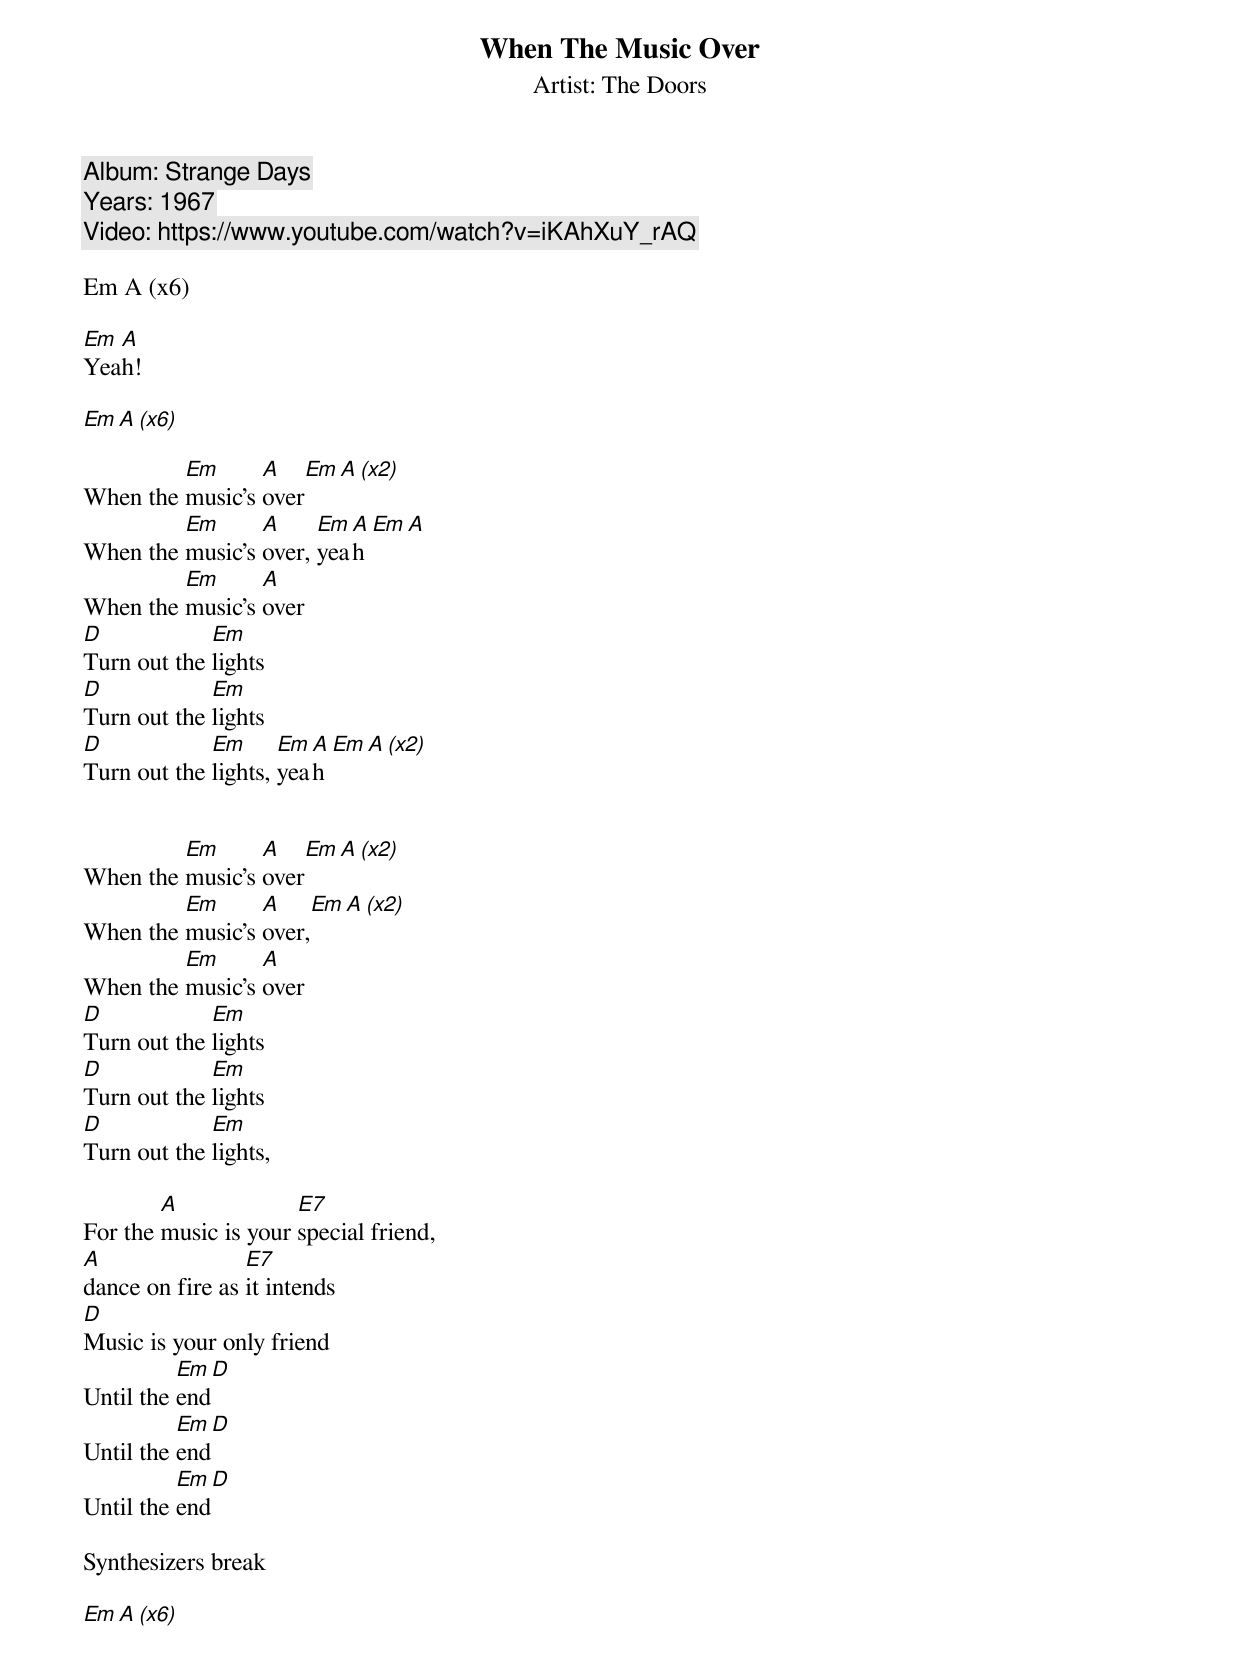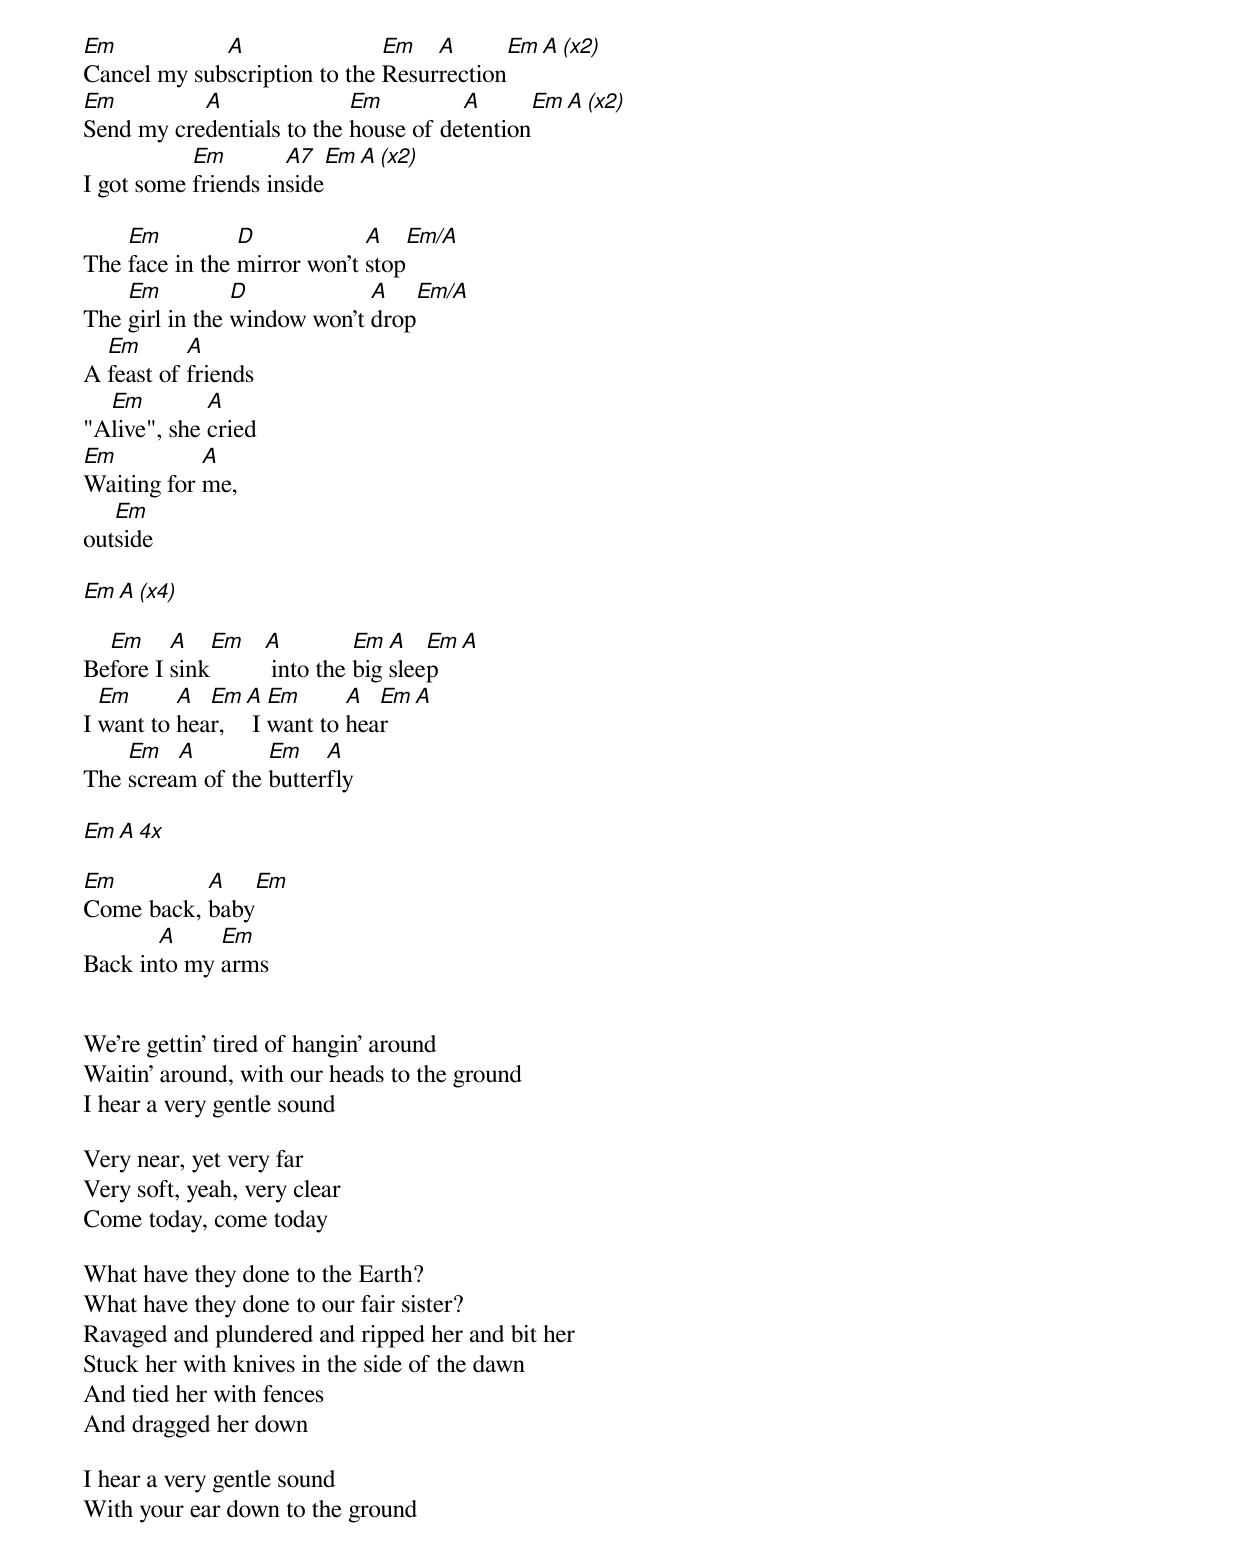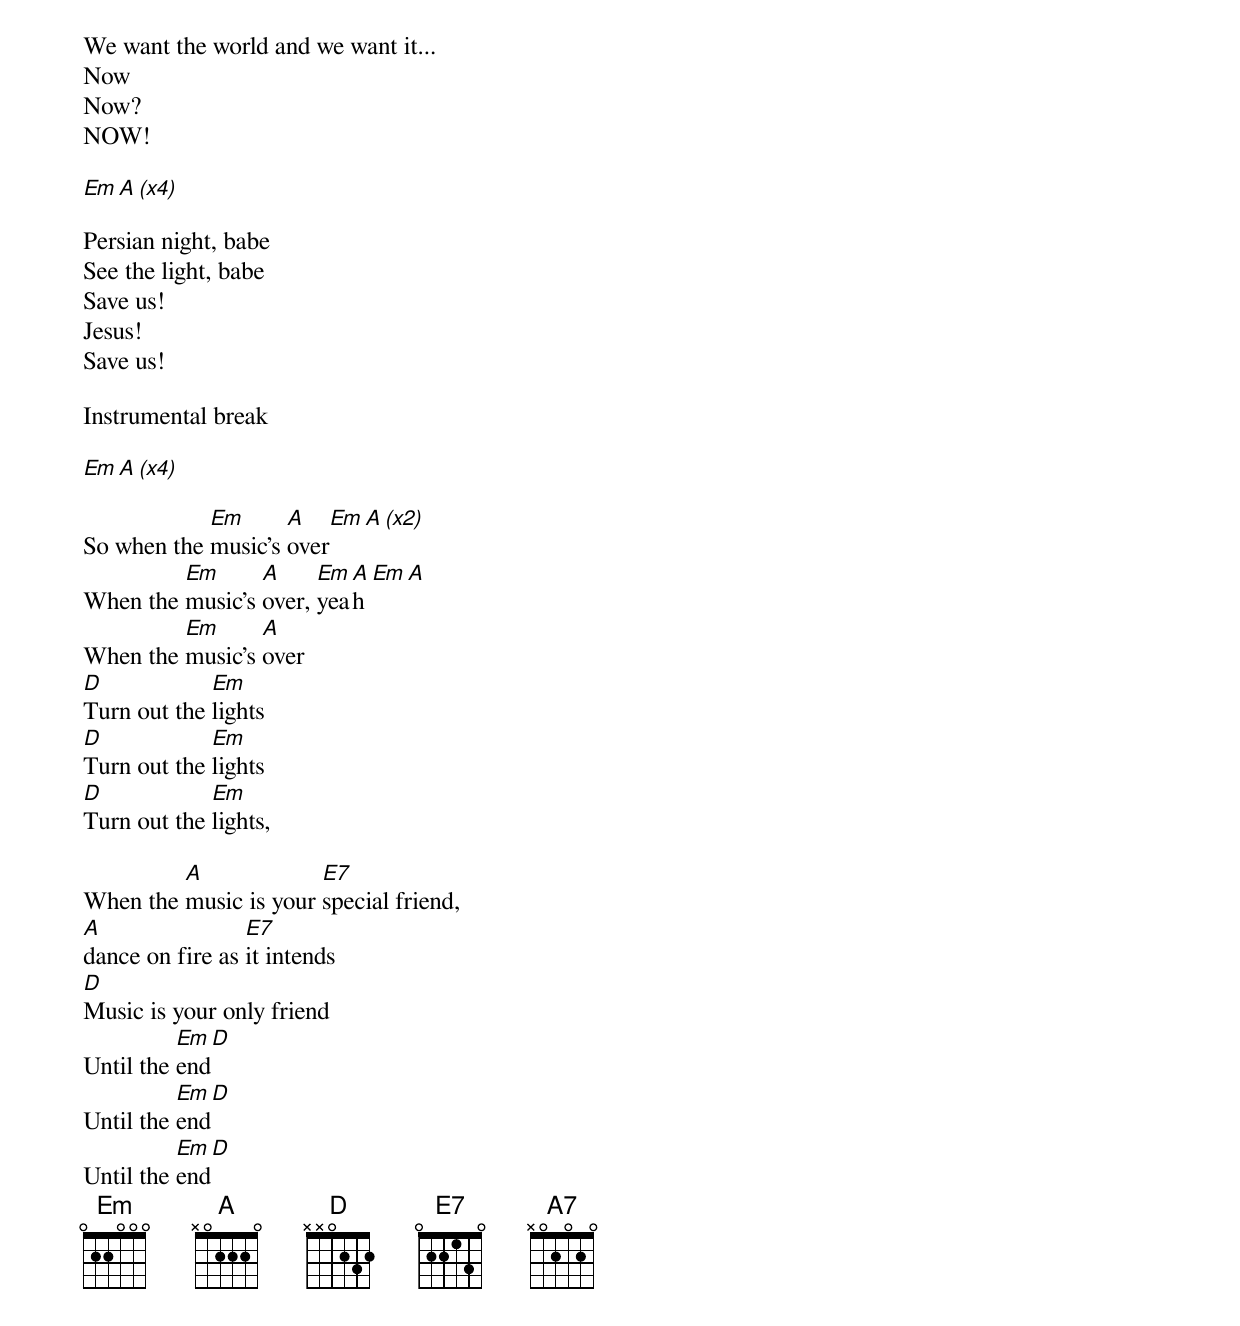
When The Music Over
Artist: The Doors
Album: Strange Days
Years: 1967
Video: https://www.youtube.com/watch?v=iKAhXuY_rAQ

Em A (x6)

Em A
Yeah!

Em A (x6)

         Em      A    Em A (x2)
When the music's over
         Em      A     Em A  Em A
When the music's over, yeah
         Em      A
When the music's over
D            Em
Turn out the lights
D            Em
Turn out the lights
D            Em      Em A Em A (x2)
Turn out the lights, yeah


         Em      A    Em A (x2)
When the music's over
         Em      A    Em A (x2)
When the music's over,
         Em      A
When the music's over
D            Em
Turn out the lights
D            Em
Turn out the lights
D            Em
Turn out the lights,

        A             E7
For the music is your special friend,
A                E7
dance on fire as it intends
D
Music is your only friend
          Em  D
Until the end
          Em  D
Until the end
          Em  D
Until the end

Synthesizers break

Em A (x6)

Em           A                Em   A      Em A (x2)
Cancel my subscription to the Resurrection
Em         A               Em         A      Em A (x2)
Send my credentials to the house of detention
           Em        A7  Em A (x2)
I got some friends inside

    Em          D            A   Em/A
The face in the mirror won't stop
    Em          D            A   Em/A
The girl in the window won't drop
  Em       A
A feast of friends
  Em         A
"Alive", she cried
Em          A
Waiting for me,
   Em
outside

Em A (x4)

  Em     A   Em A         Em  A   Em A
Before I sink    into the big sleep
  Em      A  Em A  Em      A  Em A
I want to hear,  I want to hear
    Em   A        Em    A
The scream of the butterfly

Em A 4x

Em         A   Em
Come back, baby
       A     Em
Back into my arms


We're gettin' tired of hangin' around
Waitin' around, with our heads to the ground
I hear a very gentle sound

Very near, yet very far
Very soft, yeah, very clear
Come today, come today

What have they done to the Earth?
What have they done to our fair sister?
Ravaged and plundered and ripped her and bit her
Stuck her with knives in the side of the dawn
And tied her with fences
And dragged her down

I hear a very gentle sound
With your ear down to the ground
We want the world and we want it...
Now
Now?
NOW!

Em A (x4)

Persian night, babe
See the light, babe
Save us!
Jesus!
Save us!

Instrumental break

Em A (x4)

            Em      A    Em A (x2)
So when the music's over
         Em      A     Em A  Em A
When the music's over, yeah
         Em      A
When the music's over
D            Em
Turn out the lights
D            Em
Turn out the lights
D            Em
Turn out the lights,

         A             E7
When the music is your special friend,
A                E7
dance on fire as it intends
D
Music is your only friend
          Em  D
Until the end
          Em  D
Until the end
          Em  D
Until the end
